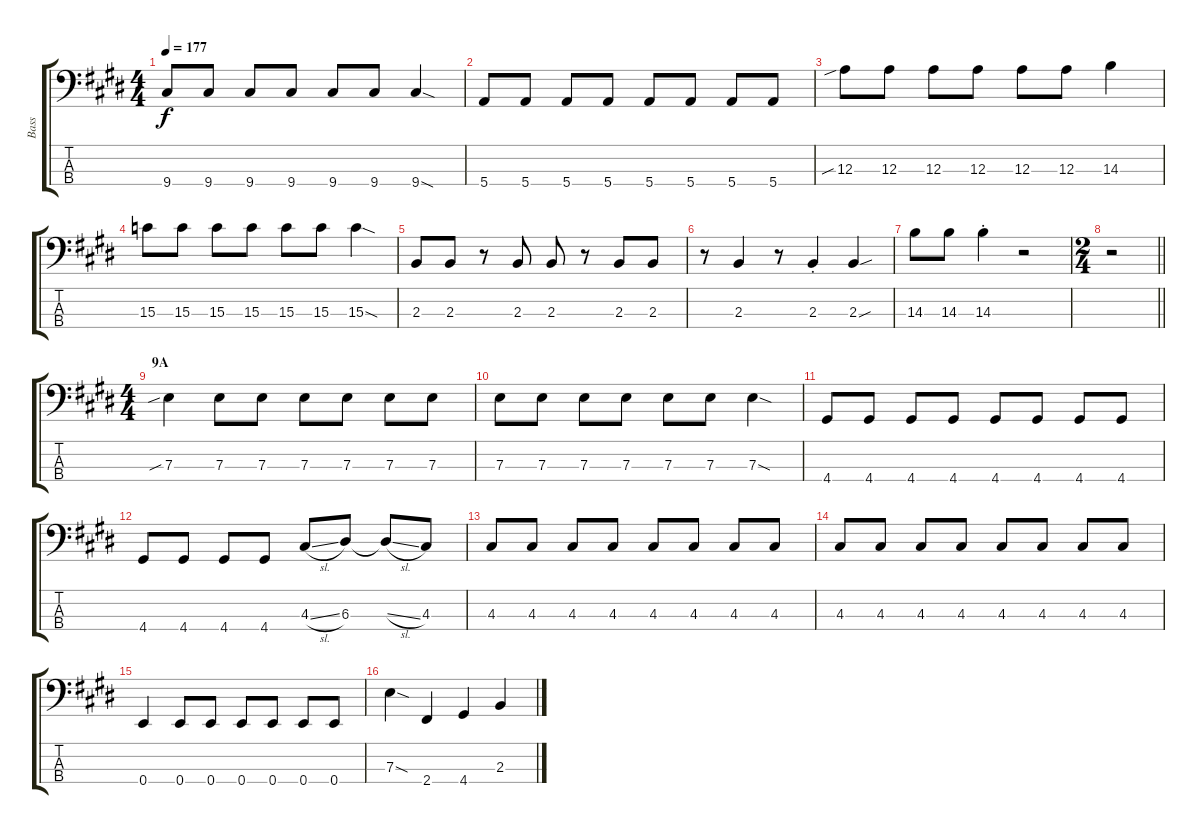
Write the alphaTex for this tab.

\track ("Bass" "Bass") {instrument electricbasspick}
\staff {score tabs}
\tuning (G2 D2 A1 E1) {hide}
\ts (4 4)
\tempo 177
\clef f4
\ks e
9.4{t}.8{dy f} 9.4.8 9.4.8 9.4.8 9.4.8 9.4.8 9.4{sod}.4 |
5.4.8 5.4.8 5.4.8 5.4.8 5.4.8 5.4.8 5.4.8 5.4.8 |
12.3{sib}.8 12.3.8 12.3.8 12.3.8 12.3.8 12.3.8 14.3.4 |
15.3.8 15.3.8 15.3.8 15.3.8 15.3.8 15.3.8 15.3{sod}.4 |
2.3.8 2.3.8 r.8 2.3.8 2.3.8 r.8 2.3.8 2.3.8 |
r.8 2.3.4 r.8 2.3{st}.4 2.3{sou}.4 |
14.3.8 14.3.8 14.3{st}.4 r.2 |
\ts (2 4)
\barLineRight lightlight
r.2 |
\ts (4 4)
\section ("" "9A")
7.3{sib}.4 7.3.8 7.3.8 7.3.8 7.3.8 7.3.8 7.3.8 |
7.3.8 7.3.8 7.3.8 7.3.8 7.3.8 7.3.8 7.3{sod}.4 |
4.4.8 4.4.8 4.4.8 4.4.8 4.4.8 4.4.8 4.4.8 4.4.8 |
4.4.8 4.4.8 4.4.8 4.4.8 4.3{sl}.8 6.3.8 6.3{sl t}.8 4.3.8 |
4.3.8 4.3.8 4.3.8 4.3.8 4.3.8 4.3.8 4.3.8 4.3.8 |
4.3.8 4.3.8 4.3.8 4.3.8 4.3.8 4.3.8 4.3.8 4.3.8 |
0.4.4 0.4.8 0.4.8 0.4.8 0.4.8 0.4.8 0.4.8 |
7.3{sod}.4 2.4.4 4.4.4 2.3.4
